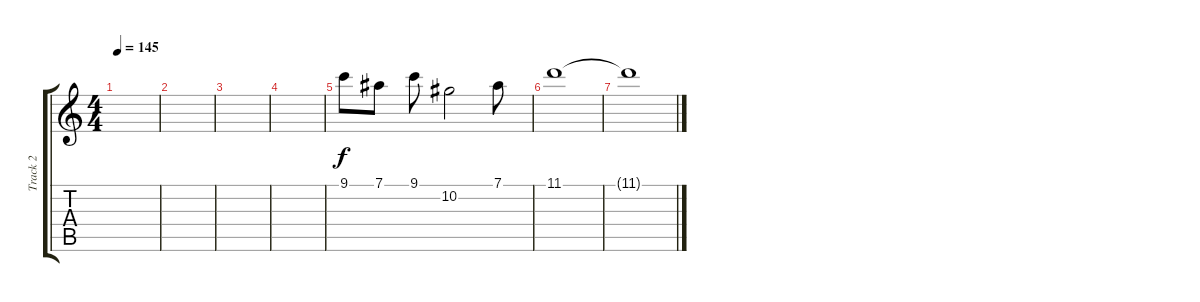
\track ("Track 2" "Track 2") {instrument distortionguitar}
\staff {score tabs}
\tuning (Eb4 Bb3 Gb3 Db3 Ab2 Db2) {hide}
\ts (4 4)
\tempo 145
\clef g2
\ks c
|
|
|
|
9.1.8{instrument electricguitarclean} 7.1.8 9.1.8 10.2.2 7.1.8 |
11.1.1 |
11.1{t}.1
